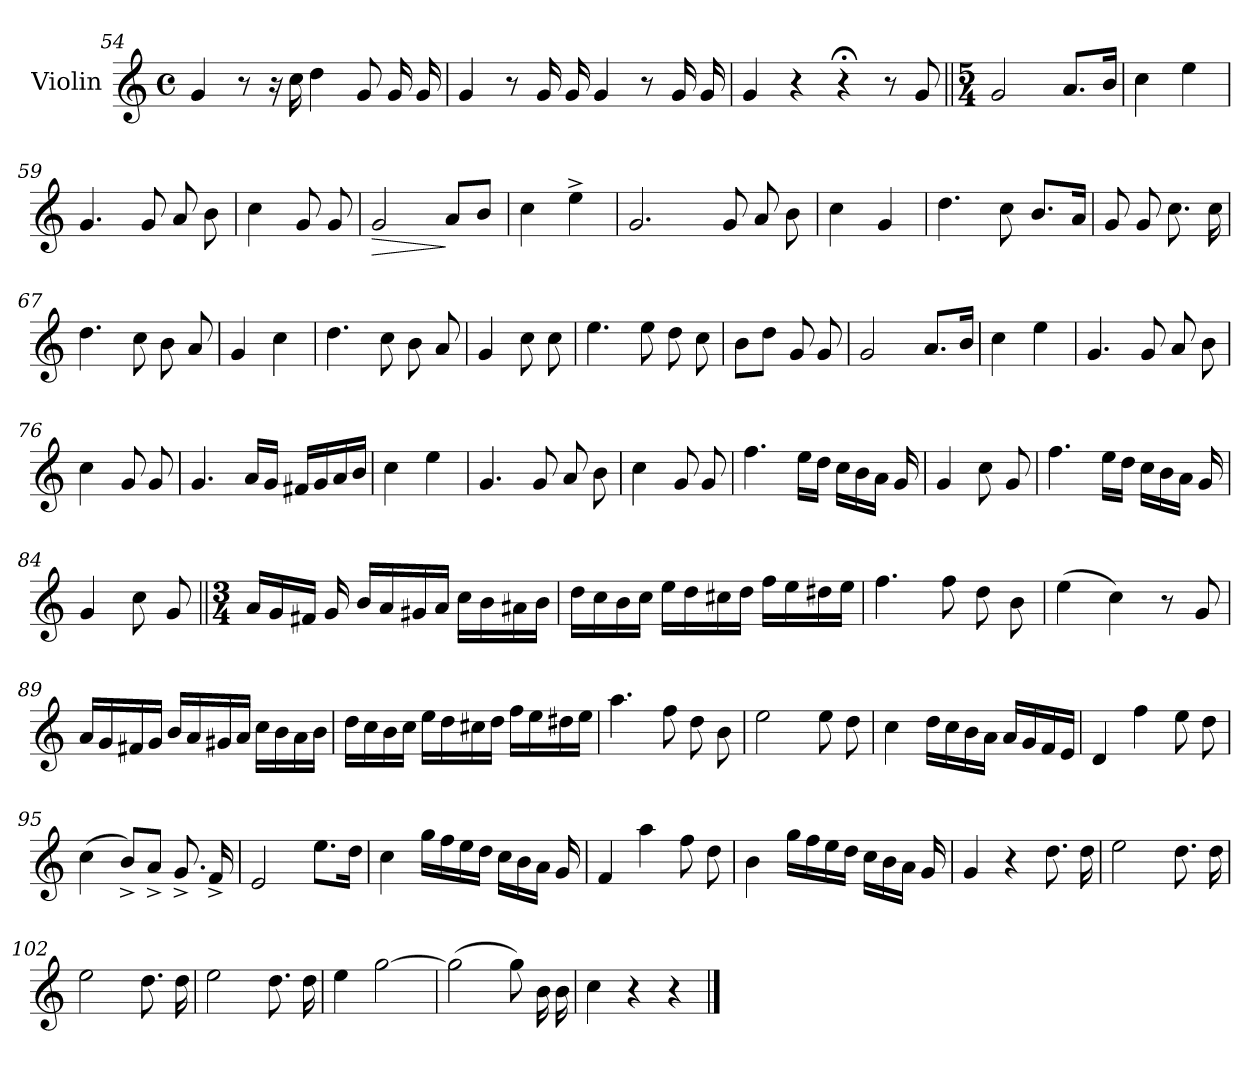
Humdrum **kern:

**kern	**dynam
*part1	*part1
*staff1	*staff1
*I"Violin	*
*I'Vln.	*
*clefG2	*
*M4/4	*
*met(c)	*
=54	=54
4g	.
8r	.
16r	.
16cc	.
4dd	.
8g	.
16g	.
16g	.
=55	=55
4g	.
8r	.
16g	.
16g	.
4g	.
8r	.
16g	.
16g	.
=56	=56
4g	.
4r	.
4r;<	.
8r	.
8g	.
!!LO:LB:g=z
=57||	=57||
*M5/4	*
2g	Allegretto
8.aL	.
16bJk	.
=58	=58
4cc	.
4ee	.
=59	=59
4.g	.
8g	.
8a	.
8b	.
=60	=60
4cc	.
8g	.
8g	.
=61	=61
!	!LO:HP:b
2g	>
8aL	]
8bJ	.
=62	=62
4cc	.
4ee^	.
=63	=63
2.g	.
8g	.
8a	.
8b	.
!!LO:LB:g=z
=64	=64
4cc	.
4g	.
=65	=65
4.dd	.
8cc	.
8.bL	.
16aJk	.
=66	=66
8g	.
8g	.
8.cc	.
16cc	.
=67	=67
4.dd	.
8cc	.
8b	.
8a	.
=68	=68
4g	.
4cc	.
=69	=69
4.dd	.
8cc	.
8b	.
8a	.
=70	=70
4g	.
8cc	.
8cc	.
!!LO:LB:g=z
=71	=71
4.ee	.
8ee	.
8dd	.
8cc	.
=72	=72
8bL	.
8ddJ	.
8g	.
8g	.
=73	=73
2g	.
8.aL	.
16bJk	.
=74	=74
4cc	.
4ee	.
=75	=75
4.g	.
8g	.
8a	.
8b	.
=76	=76
4cc	.
8g	.
8g	.
=77	=77
4.g	.
16aLL	.
16gJJ	.
16f#XLL	.
16g	.
16a	.
16bJJ	.
!!LO:LB:g=z
=78	=78
4cc	.
4ee	.
=79	=79
4.g	.
8g	.
8a	.
8b	.
=80	=80
4cc	.
8g	.
8g	.
=81	=81
4.ff	.
16eeLL	.
16ddJJ	.
16ccLL	.
16b	.
16aJJ	.
16g	.
=82	=82
4g	.
8cc	.
8g	.
=83	=83
4.ff	.
16eeLL	.
16ddJJ	.
16ccLL	.
16b	.
16aJJ	.
16g	.
=84	=84
4g	.
8cc	.
8g	.
!!LO:LB:g=z
=85||	=85||
*M3/4	*
16aLL	.
16g	.
16f#XJJ	.
16g	.
16bLL	.
16a	.
16g#X	.
16aJJ	.
16ccLL	.
16b	.
16a#X	.
16bJJ	.
=86	=86
16ddLL	.
16cc	.
16b	.
16ccJJ	.
16eeLL	.
16dd	.
16cc#X	.
16ddJJ	.
16ffLL	.
16ee	.
16dd#X	.
16eeJJ	.
=87	=87
4.ff	.
8ff	.
8dd	.
8b	.
=88	=88
(4ee	.
4cc)	.
8r	.
8g	.
!!LO:LB:g=z
=89	=89
16aLL	.
16g	.
16f#X	.
16gJJ	.
16bLL	.
16a	.
16g#X	.
16aJJ	.
16ccLL	.
16b	.
16a	.
16bJJ	.
=90	=90
16ddLL	.
16cc	.
16b	.
16ccJJ	.
16eeLL	.
16dd	.
16cc#X	.
16ddJJ	.
16ffLL	.
16ee	.
16dd#X	.
16eeJJ	.
=91	=91
4.aa	.
8ff	.
8dd	.
8b	.
=92	=92
2ee	.
8ee	.
8dd	.
=93	=93
4cc	.
16ddLL	.
16cc	.
16b	.
16aJJ	.
16aLL	.
16g	.
16f	.
16eJJ	.
!!LO:LB:g=z
=94	=94
4d	.
4ff	.
8ee	.
8dd	.
=95	=95
(4cc	.
8b^L)	.
8a^J	.
8.g^	.
16f^	.
=96	=96
2e	.
8.eeL	.
16ddJk	.
=97	=97
4cc	.
16ggLL	.
16ff	.
16ee	.
16ddJJ	.
16ccLL	.
16b	.
16aJJ	.
16g	.
=98	=98
4f	.
4aa	.
8ff	.
8dd	.
!!LO:LB:g=z
=99	=99
4b	.
16ggLL	.
16ff	.
16ee	.
16ddJJ	.
16ccLL	.
16b	.
16aJJ	.
16g	.
=100	=100
4g	.
4r	.
8.dd	.
16dd	.
=101	=101
2ee	.
8.dd	.
16dd	.
=102	=102
2ee	.
8.dd	.
16dd	.
=103	=103
2ee	.
8.dd	.
16dd	.
=104	=104
4ee	.
[2gg	.
=105	=105
(2gg]	.
8gg)	.
16b	.
16b	.
!!LO:PB:g=z
=106	=106
4cc	.
4r	.
4r	.
==	==
*-	*-
